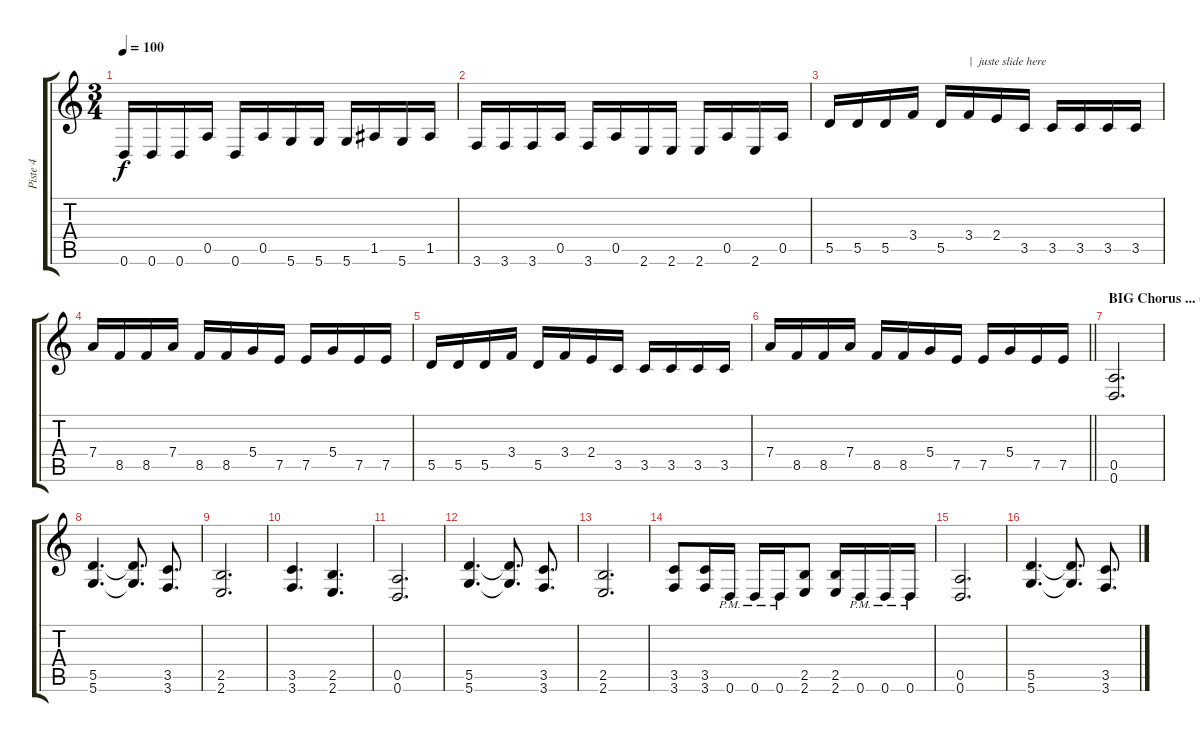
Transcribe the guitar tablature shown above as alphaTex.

\track ("Piste 4" "Piste 4") {instrument distortionguitar}
\staff {score tabs}
\tuning (E4 B3 G3 D3 A2 D2) {hide}
\ts (3 4)
\tempo 100
\clef g2
\ks c
0.6.16{dy f} 0.6.16 0.6.16 0.5.16 0.6.16 0.5.16 5.6.16 5.6.16 5.6.16 1.5.16 5.6.16 1.5.16 |
3.6.16 3.6.16 3.6.16 0.5.16 3.6.16 0.5.16 2.6.16 2.6.16 2.6.16 0.5.16 2.6.16 0.5.16 |
5.5.16{volume 16} 5.5.16 5.5.16 3.4.16 5.5.16 3.4.16{txt "|  juste slide here"} 2.4.16 3.5.16 3.5.16 3.5.16 3.5.16 3.5.16 |
7.4.16 8.5.16 8.5.16 7.4.16 8.5.16 8.5.16 5.4.16 7.5.16 7.5.16 5.4.16 7.5.16 7.5.16 |
5.5.16 5.5.16 5.5.16 3.4.16 5.5.16 3.4.16 2.4.16 3.5.16 3.5.16 3.5.16 3.5.16 3.5.16 |
\barLineRight lightlight
7.4.16 8.5.16 8.5.16 7.4.16 8.5.16 8.5.16 5.4.16 7.5.16 7.5.16 5.4.16 7.5.16 7.5.16 |
\section ("" "BIG Chorus ... (o_O)")
(0.5 0.6).2{d} |
(5.5 5.6).4{d} (5.5{t} 5.6{t}).8{d} (3.5 3.6).8{d} |
(2.5 2.6).2{d} |
(3.5 3.6).4{d} (2.5 2.6).4{d} |
(0.5 0.6).2{d} |
(5.5 5.6).4{d} (5.5{t} 5.6{t}).8{d} (3.5 3.6).8{d} |
(2.5 2.6).2{d} |
(3.5 3.6).8 (3.5 3.6).16 0.6{pm}.16 0.6{pm}.16 0.6{pm}.16 (2.5 2.6).8 (2.5 2.6).16 0.6{pm}.16 0.6{pm}.16 0.6{pm}.16 |
(0.5 0.6).2{d} |
(5.5 5.6).4{d} (5.5{t} 5.6{t}).8{d} (3.5 3.6).8{d}
